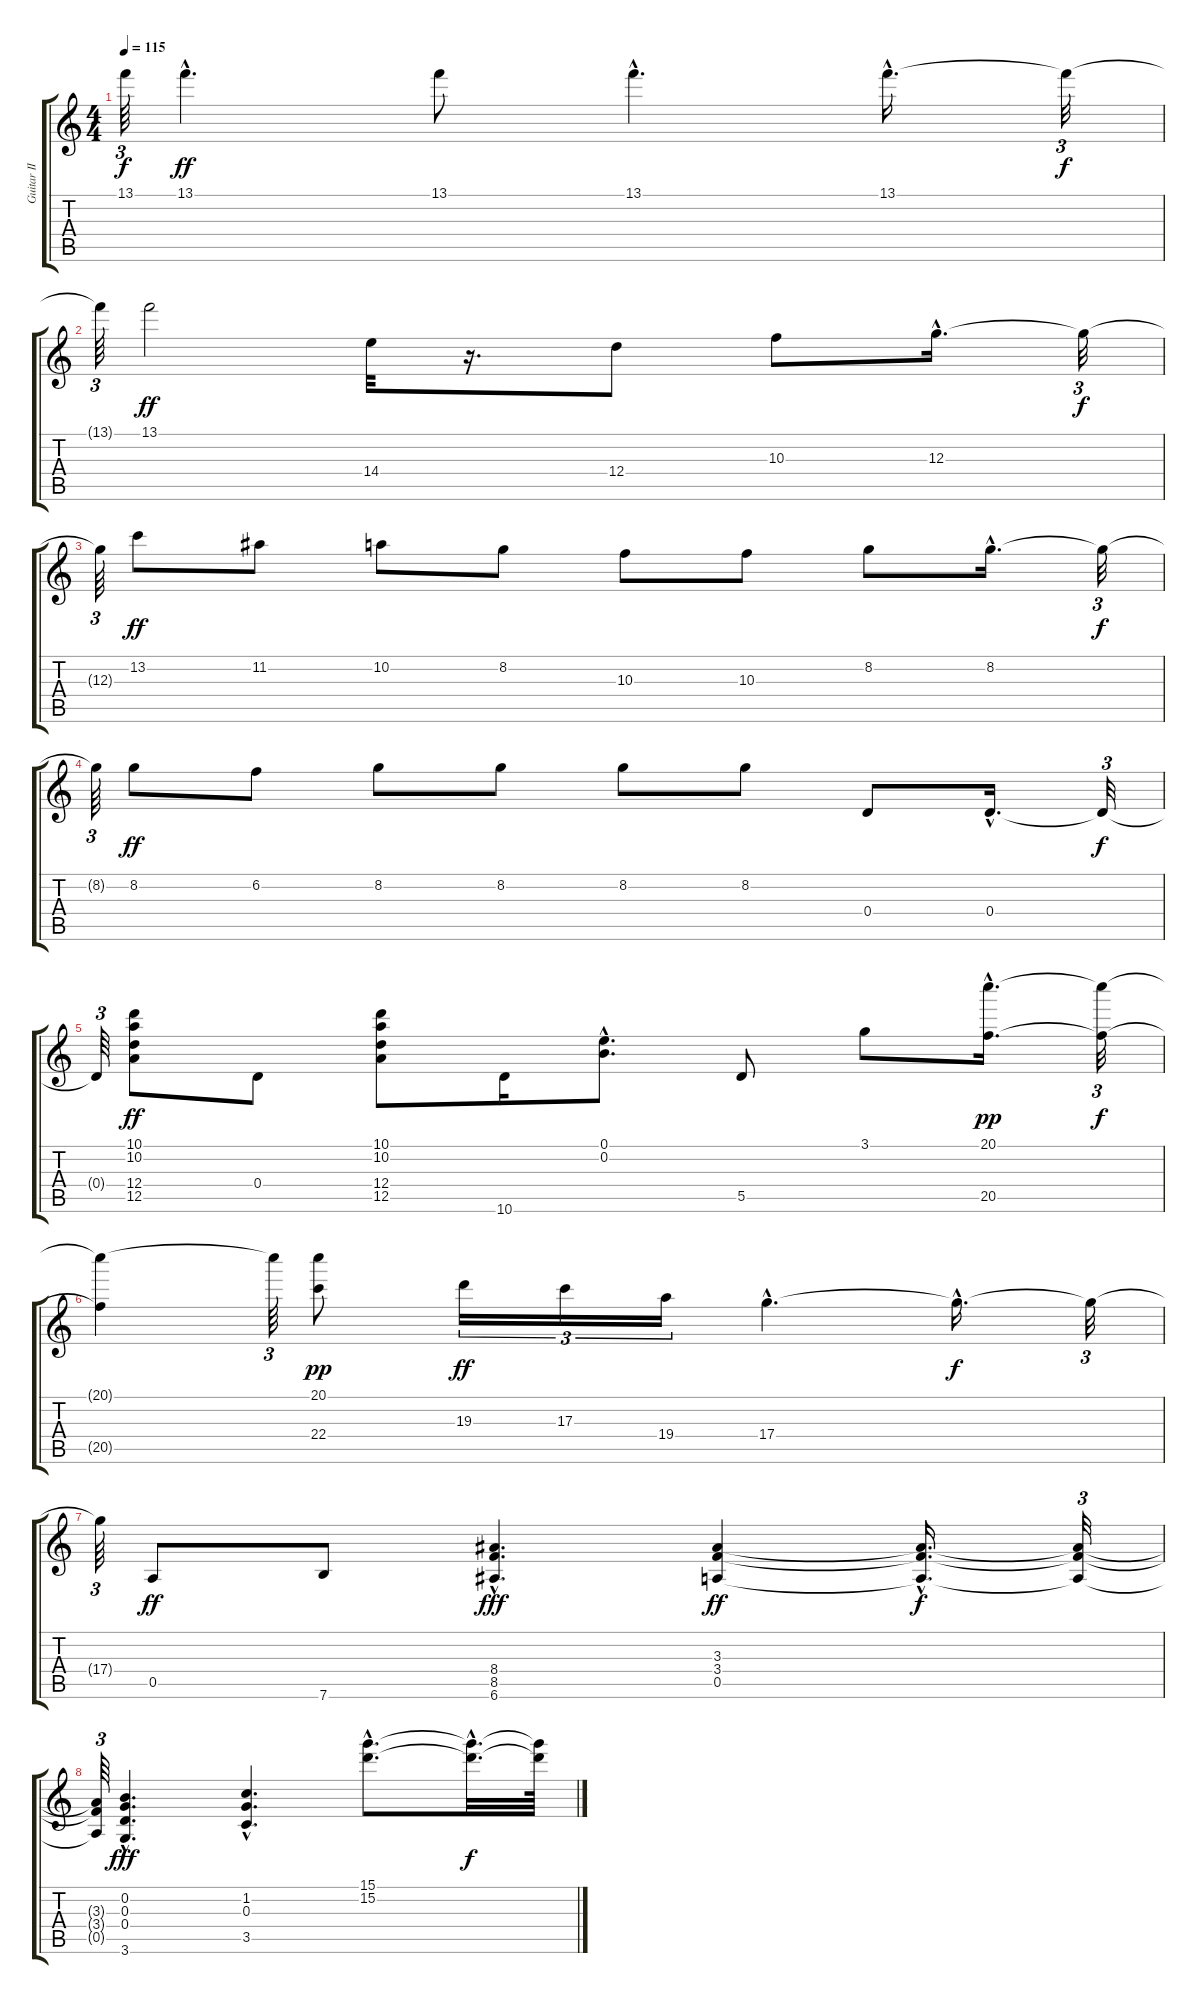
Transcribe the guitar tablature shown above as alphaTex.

\track ("Guitar II" "Guitar II") {instrument distortionguitar}
\staff {score tabs}
\tuning (E4 B3 G3 D3 A2 E2) {hide}
\ts (4 4)
\tempo 115
\clef g2
\ks c
13.1{t}.64{tu (3 2) dy f} 13.1{hac}.4{d dy ff} 13.1.8 13.1{hac}.4{d} 13.1{hac}.16{d} 13.1{t}.32{tu (3 2) dy f} |
13.1{t}.64{tu (3 2)} 13.1.2{dy ff} 14.4.32 r.16{d} 12.4.8 10.3.8 12.3{hac}.16{d} 12.3{t}.32{tu (3 2) dy f} |
12.3{t}.64{tu (3 2)} 13.2.8{dy ff} 11.2.8 10.2.8 8.2.8 10.3.8 10.3.8 8.2.8 8.2{hac}.16{d} 8.2{t}.32{tu (3 2) dy f} |
8.2{t}.64{tu (3 2)} 8.2.8{dy ff} 6.2.8 8.2.8 8.2.8 8.2.8 8.2.8 0.4.8 0.4{hac}.16{d} 0.4{t}.32{tu (3 2) dy f} |
0.4{t}.64{tu (3 2)} (10.1 10.2 12.4 12.5).8{dy ff} 0.4.8 (10.1 10.2 12.4 12.5).8 10.6.16 (0.1{hac} 0.2{hac}).8{d} 5.5.8 3.1.8 (20.1{hac} 20.5{hac}).16{d dy pp} (20.1{t} 20.5{t}).32{tu (3 2) dy f} |
(20.1{t} 20.5{t}).4 20.1{t}.64{tu (3 2)} (20.1 22.4).8{dy pp} 19.3.16{tu (3 2) dy ff} 17.3.16{tu (3 2)} 19.4.16{tu (3 2)} 17.4{hac}.4{d} 17.4{hac t}.16{d dy f} 17.4{t}.32{tu (3 2)} |
17.4{t}.64{tu (3 2)} 0.5.8{dy ff} 7.6.8 (8.4{hac} 8.5{hac} 6.6{hac}).4{d dy fff} (3.3 3.4 0.5).4{dy ff} (3.3{hac t} 3.4{hac t} 0.5{hac t}).16{d dy f} (3.3{t} 3.4{t} 0.5{t}).32{tu (3 2)} |
(3.3{t} 3.4{t} 0.5{t}).64{tu (3 2)} (0.2{hac} 0.3{hac} 0.4{hac} 3.6{hac}).4{d dy fff} (1.2{hac} 0.3{hac} 3.5{hac}).4{d} (15.1{hac} 15.2{hac}).8{d} (15.1{hac t} 15.2{hac t}).32{d dy f} (15.1{t} 15.2{t}).64
